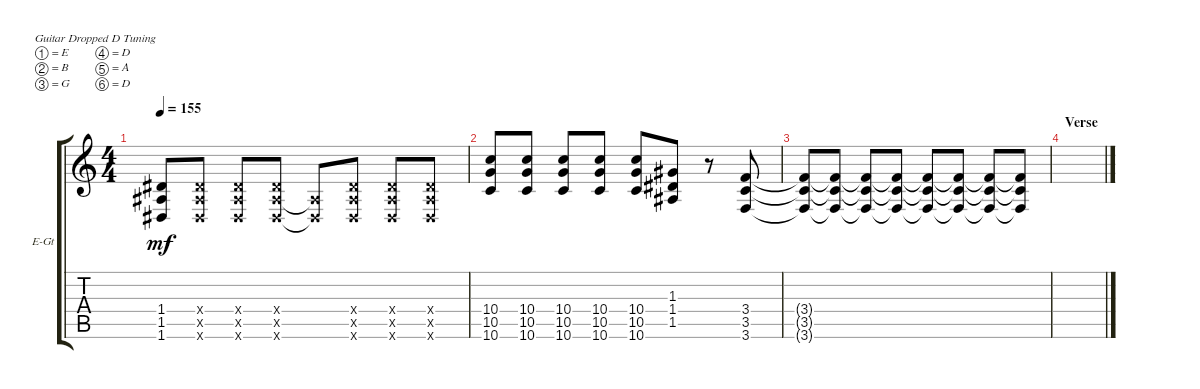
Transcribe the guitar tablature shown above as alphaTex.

\defaultSystemsLayout 4
\bracketExtendMode groupsimilarinstruments
\firstSystemTrackNameOrientation horizontal
\otherSystemsTrackNameOrientation horizontal
\track ("Alex" "E-Gt") {instrument distortionguitar}
\staff {score tabs}
\tuning (E4 B3 G3 D3 A2 D2)
\ts (4 4)
\tempo 155
\clef g2
\ks c
(1.6{t} 1.5{t} 1.4{t}).8{dy mf} (1.4{x} 1.5{x} 1.6{x}).8 (1.6{x} 1.5{x} 1.4{x}).8 (1.4{x} 1.5{x} 1.6{x}).8 (1.6{x t} 1.5{x t}).8 (1.5{x} 1.6{x} 1.4{x}).8 (1.5{x} 1.4{x} 1.6{x}).8 (1.4{x} 1.5{x} 1.6{x}).8 |
(10.6 10.5 10.4).8 (10.6 10.4 10.5).8 (10.6 10.4 10.5).8 (10.6 10.4 10.5).8 (10.6 10.4 10.5).8 (1.4 1.5 1.3).8 r.8 (3.6 3.5 3.4).8 |
(3.4{t} 3.5{t} 3.6{t}).8 (3.6{t} 3.5{t} 3.4{t}).8 (3.4{t} 3.5{t} 3.6{t}).8 (3.6{t} 3.5{t} 3.4{t}).8 (3.4{t} 3.5{t} 3.6{t}).8 (3.6{t} 3.5{t} 3.4{t}).8 (3.4{t} 3.5{t} 3.6{t}).8 (3.6{t} 3.5{t} 3.4{t}).8 |
\section ("" "Verse")
